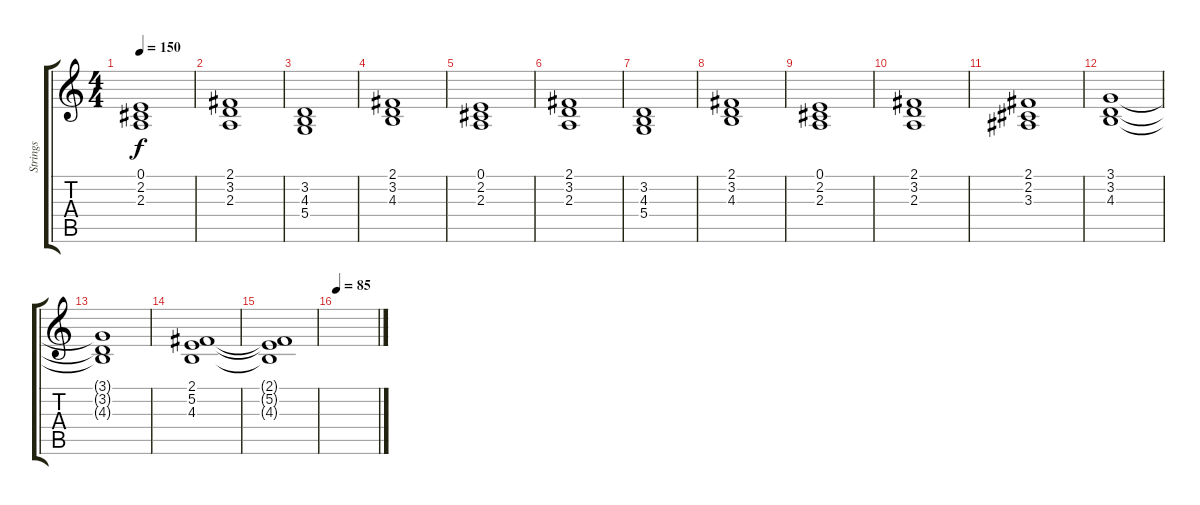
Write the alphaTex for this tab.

\track ("Strings" "Strings") {instrument stringensemble1}
\staff {score tabs}
\tuning (E4 B3 G3 D3 A2 E2) {hide}
\ts (4 4)
\tempo 150
\clef g2
\ks c
(0.1 2.2 2.3).1{dy f} |
(2.1 3.2 2.3).1 |
(3.2 4.3 5.4).1 |
(2.1 3.2 4.3).1 |
(0.1 2.2 2.3).1 |
(2.1 3.2 2.3).1 |
(3.2 4.3 5.4).1 |
(2.1 3.2 4.3).1 |
(0.1 2.2 2.3).1 |
(2.1 3.2 2.3).1 |
(2.1 2.2 3.3).1 |
(3.1 3.2 4.3).1 |
(3.1{t} 3.2{t} 4.3{t}).1 |
(2.1 5.2 4.3).1 |
(2.1{t} 5.2{t} 4.3{t}).1 |
\tempo 85
